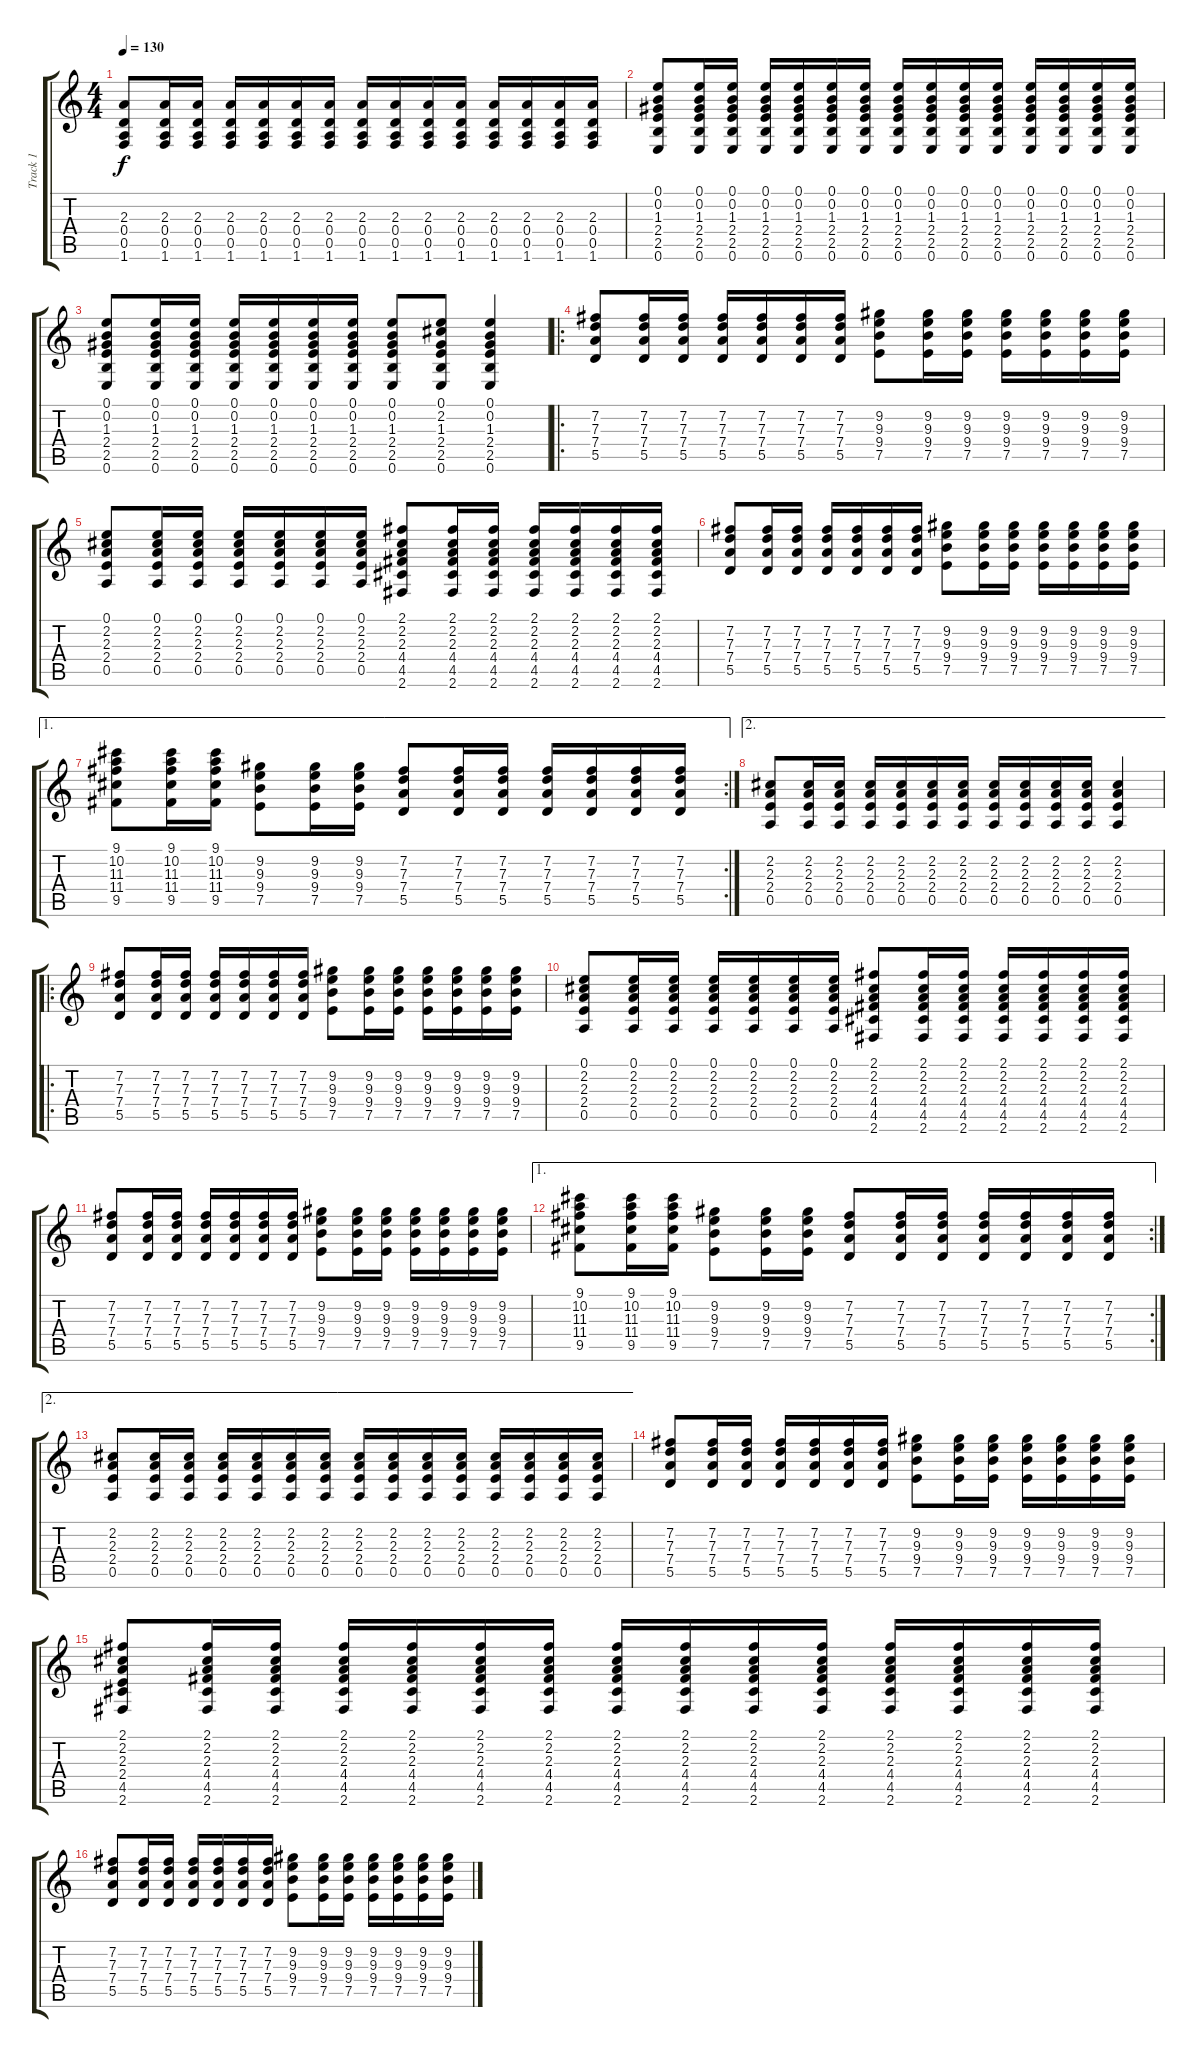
\track ("Track 1" "Track 1") {instrument electricguitarjazz}
\staff {score tabs}
\tuning (E4 B3 G3 D3 A2 E2) {hide}
\ts (4 4)
\tempo 130
\clef g2
\ks c
(2.3 0.4 0.5 1.6).8{dy f} (2.3 0.4 0.5 1.6).16 (2.3 0.4 0.5 1.6).16 (2.3 0.4 0.5 1.6).16 (2.3 0.4 0.5 1.6).16 (2.3 0.4 0.5 1.6).16 (2.3 0.4 0.5 1.6).16 (2.3 0.4 0.5 1.6).16 (2.3 0.4 0.5 1.6).16 (2.3 0.4 0.5 1.6).16 (2.3 0.4 0.5 1.6).16 (2.3 0.4 0.5 1.6).16 (2.3 0.4 0.5 1.6).16 (2.3 0.4 0.5 1.6).16 (2.3 0.4 0.5 1.6).16 |
(0.1 0.2 1.3 2.4 2.5 0.6).8 (0.1 0.2 1.3 2.4 2.5 0.6).16 (0.1 0.2 1.3 2.4 2.5 0.6).16 (0.1 0.2 1.3 2.4 2.5 0.6).16 (0.1 0.2 1.3 2.4 2.5 0.6).16 (0.1 0.2 1.3 2.4 2.5 0.6).16 (0.1 0.2 1.3 2.4 2.5 0.6).16 (0.1 0.2 1.3 2.4 2.5 0.6).16 (0.1 0.2 1.3 2.4 2.5 0.6).16 (0.1 0.2 1.3 2.4 2.5 0.6).16 (0.1 0.2 1.3 2.4 2.5 0.6).16 (0.1 0.2 1.3 2.4 2.5 0.6).16 (0.1 0.2 1.3 2.4 2.5 0.6).16 (0.1 0.2 1.3 2.4 2.5 0.6).16 (0.1 0.2 1.3 2.4 2.5 0.6).16 |
(0.1 0.2 1.3 2.4 2.5 0.6).8 (0.1 0.2 1.3 2.4 2.5 0.6).16 (0.1 0.2 1.3 2.4 2.5 0.6).16 (0.1 0.2 1.3 2.4 2.5 0.6).16 (0.1 0.2 1.3 2.4 2.5 0.6).16 (0.1 0.2 1.3 2.4 2.5 0.6).16 (0.1 0.2 1.3 2.4 2.5 0.6).16 (0.1 0.2 1.3 2.4 2.5 0.6).8 (0.1 2.2 1.3 2.4 2.5 0.6).8 (0.1 0.2 1.3 2.4 2.5 0.6).4 |
\ro
(7.2 7.3 7.4 5.5).8 (7.2 7.3 7.4 5.5).16 (7.2 7.3 7.4 5.5).16 (7.2 7.3 7.4 5.5).16 (7.2 7.3 7.4 5.5).16 (7.2 7.3 7.4 5.5).16 (7.2 7.3 7.4 5.5).16 (9.2 9.3 9.4 7.5).8 (9.2 9.3 9.4 7.5).16 (9.2 9.3 9.4 7.5).16 (9.2 9.3 9.4 7.5).16 (9.2 9.3 9.4 7.5).16 (9.2 9.3 9.4 7.5).16 (9.2 9.3 9.4 7.5).16 |
(0.1 2.2 2.3 2.4 0.5).8 (0.1 2.2 2.3 2.4 0.5).16 (0.1 2.2 2.3 2.4 0.5).16 (0.1 2.2 2.3 2.4 0.5).16 (0.1 2.2 2.3 2.4 0.5).16 (0.1 2.2 2.3 2.4 0.5).16 (0.1 2.2 2.3 2.4 0.5).16 (2.1 2.2 2.3 4.4 4.5 2.6).8 (2.1 2.2 2.3 4.4 4.5 2.6).16 (2.1 2.2 2.3 4.4 4.5 2.6).16 (2.1 2.2 2.3 4.4 4.5 2.6).16 (2.1 2.2 2.3 4.4 4.5 2.6).16 (2.1 2.2 2.3 4.4 4.5 2.6).16 (2.1 2.2 2.3 4.4 4.5 2.6).16 |
(7.2 7.3 7.4 5.5).8 (7.2 7.3 7.4 5.5).16 (7.2 7.3 7.4 5.5).16 (7.2 7.3 7.4 5.5).16 (7.2 7.3 7.4 5.5).16 (7.2 7.3 7.4 5.5).16 (7.2 7.3 7.4 5.5).16 (9.2 9.3 9.4 7.5).8 (9.2 9.3 9.4 7.5).16 (9.2 9.3 9.4 7.5).16 (9.2 9.3 9.4 7.5).16 (9.2 9.3 9.4 7.5).16 (9.2 9.3 9.4 7.5).16 (9.2 9.3 9.4 7.5).16 |
\ae 1
\rc 2
(9.1 10.2 11.3 11.4 9.5).8 (9.1 10.2 11.3 11.4 9.5).16 (9.1 10.2 11.3 11.4 9.5).16 (9.2 9.3 9.4 7.5).8 (9.2 9.3 9.4 7.5).16 (9.2 9.3 9.4 7.5).16 (7.2 7.3 7.4 5.5).8 (7.2 7.3 7.4 5.5).16 (7.2 7.3 7.4 5.5).16 (7.2 7.3 7.4 5.5).16 (7.2 7.3 7.4 5.5).16 (7.2 7.3 7.4 5.5).16 (7.2 7.3 7.4 5.5).16 |
\ae 2
(2.2 2.3 2.4 0.5).8 (2.2 2.3 2.4 0.5).16 (2.2 2.3 2.4 0.5).16 (2.2 2.3 2.4 0.5).16 (2.2 2.3 2.4 0.5).16 (2.2 2.3 2.4 0.5).16 (2.2 2.3 2.4 0.5).16 (2.2 2.3 2.4 0.5).16 (2.2 2.3 2.4 0.5).16 (2.2 2.3 2.4 0.5).16 (2.2 2.3 2.4 0.5).16 (2.2 2.3 2.4 0.5).4 |
\ro
(7.2 7.3 7.4 5.5).8 (7.2 7.3 7.4 5.5).16 (7.2 7.3 7.4 5.5).16 (7.2 7.3 7.4 5.5).16 (7.2 7.3 7.4 5.5).16 (7.2 7.3 7.4 5.5).16 (7.2 7.3 7.4 5.5).16 (9.2 9.3 9.4 7.5).8 (9.2 9.3 9.4 7.5).16 (9.2 9.3 9.4 7.5).16 (9.2 9.3 9.4 7.5).16 (9.2 9.3 9.4 7.5).16 (9.2 9.3 9.4 7.5).16 (9.2 9.3 9.4 7.5).16 |
(0.1 2.2 2.3 2.4 0.5).8 (0.1 2.2 2.3 2.4 0.5).16 (0.1 2.2 2.3 2.4 0.5).16 (0.1 2.2 2.3 2.4 0.5).16 (0.1 2.2 2.3 2.4 0.5).16 (0.1 2.2 2.3 2.4 0.5).16 (0.1 2.2 2.3 2.4 0.5).16 (2.1 2.2 2.3 4.4 4.5 2.6).8 (2.1 2.2 2.3 4.4 4.5 2.6).16 (2.1 2.2 2.3 4.4 4.5 2.6).16 (2.1 2.2 2.3 4.4 4.5 2.6).16 (2.1 2.2 2.3 4.4 4.5 2.6).16 (2.1 2.2 2.3 4.4 4.5 2.6).16 (2.1 2.2 2.3 4.4 4.5 2.6).16 |
(7.2 7.3 7.4 5.5).8 (7.2 7.3 7.4 5.5).16 (7.2 7.3 7.4 5.5).16 (7.2 7.3 7.4 5.5).16 (7.2 7.3 7.4 5.5).16 (7.2 7.3 7.4 5.5).16 (7.2 7.3 7.4 5.5).16 (9.2 9.3 9.4 7.5).8 (9.2 9.3 9.4 7.5).16 (9.2 9.3 9.4 7.5).16 (9.2 9.3 9.4 7.5).16 (9.2 9.3 9.4 7.5).16 (9.2 9.3 9.4 7.5).16 (9.2 9.3 9.4 7.5).16 |
\ae 1
\rc 2
(9.1 10.2 11.3 11.4 9.5).8 (9.1 10.2 11.3 11.4 9.5).16 (9.1 10.2 11.3 11.4 9.5).16 (9.2 9.3 9.4 7.5).8 (9.2 9.3 9.4 7.5).16 (9.2 9.3 9.4 7.5).16 (7.2 7.3 7.4 5.5).8 (7.2 7.3 7.4 5.5).16 (7.2 7.3 7.4 5.5).16 (7.2 7.3 7.4 5.5).16 (7.2 7.3 7.4 5.5).16 (7.2 7.3 7.4 5.5).16 (7.2 7.3 7.4 5.5).16 |
\ae 2
(2.2 2.3 2.4 0.5).8 (2.2 2.3 2.4 0.5).16 (2.2 2.3 2.4 0.5).16 (2.2 2.3 2.4 0.5).16 (2.2 2.3 2.4 0.5).16 (2.2 2.3 2.4 0.5).16 (2.2 2.3 2.4 0.5).16 (2.2 2.3 2.4 0.5).16 (2.2 2.3 2.4 0.5).16 (2.2 2.3 2.4 0.5).16 (2.2 2.3 2.4 0.5).16 (2.2 2.3 2.4 0.5).16 (2.2 2.3 2.4 0.5).16 (2.2 2.3 2.4 0.5).16 (2.2 2.3 2.4 0.5).16 |
(7.2 7.3 7.4 5.5).8 (7.2 7.3 7.4 5.5).16 (7.2 7.3 7.4 5.5).16 (7.2 7.3 7.4 5.5).16 (7.2 7.3 7.4 5.5).16 (7.2 7.3 7.4 5.5).16 (7.2 7.3 7.4 5.5).16 (9.2 9.3 9.4 7.5).8 (9.2 9.3 9.4 7.5).16 (9.2 9.3 9.4 7.5).16 (9.2 9.3 9.4 7.5).16 (9.2 9.3 9.4 7.5).16 (9.2 9.3 9.4 7.5).16 (9.2 9.3 9.4 7.5).16 |
(2.1 2.2 2.3 2.4 4.5 2.6).8 (2.1 2.2 2.3 4.4 4.5 2.6).16 (2.1 2.2 2.3 4.4 4.5 2.6).16 (2.1 2.2 2.3 4.4 4.5 2.6).16 (2.1 2.2 2.3 4.4 4.5 2.6).16 (2.1 2.2 2.3 4.4 4.5 2.6).16 (2.1 2.2 2.3 4.4 4.5 2.6).16 (2.1 2.2 2.3 4.4 4.5 2.6).16 (2.1 2.2 2.3 4.4 4.5 2.6).16 (2.1 2.2 2.3 4.4 4.5 2.6).16 (2.1 2.2 2.3 4.4 4.5 2.6).16 (2.1 2.2 2.3 4.4 4.5 2.6).16 (2.1 2.2 2.3 4.4 4.5 2.6).16 (2.1 2.2 2.3 4.4 4.5 2.6).16 (2.1 2.2 2.3 4.4 4.5 2.6).16 |
(7.2 7.3 7.4 5.5).8 (7.2 7.3 7.4 5.5).16 (7.2 7.3 7.4 5.5).16 (7.2 7.3 7.4 5.5).16 (7.2 7.3 7.4 5.5).16 (7.2 7.3 7.4 5.5).16 (7.2 7.3 7.4 5.5).16 (9.2 9.3 9.4 7.5).8 (9.2 9.3 9.4 7.5).16 (9.2 9.3 9.4 7.5).16 (9.2 9.3 9.4 7.5).16 (9.2 9.3 9.4 7.5).16 (9.2 9.3 9.4 7.5).16 (9.2 9.3 9.4 7.5).16
